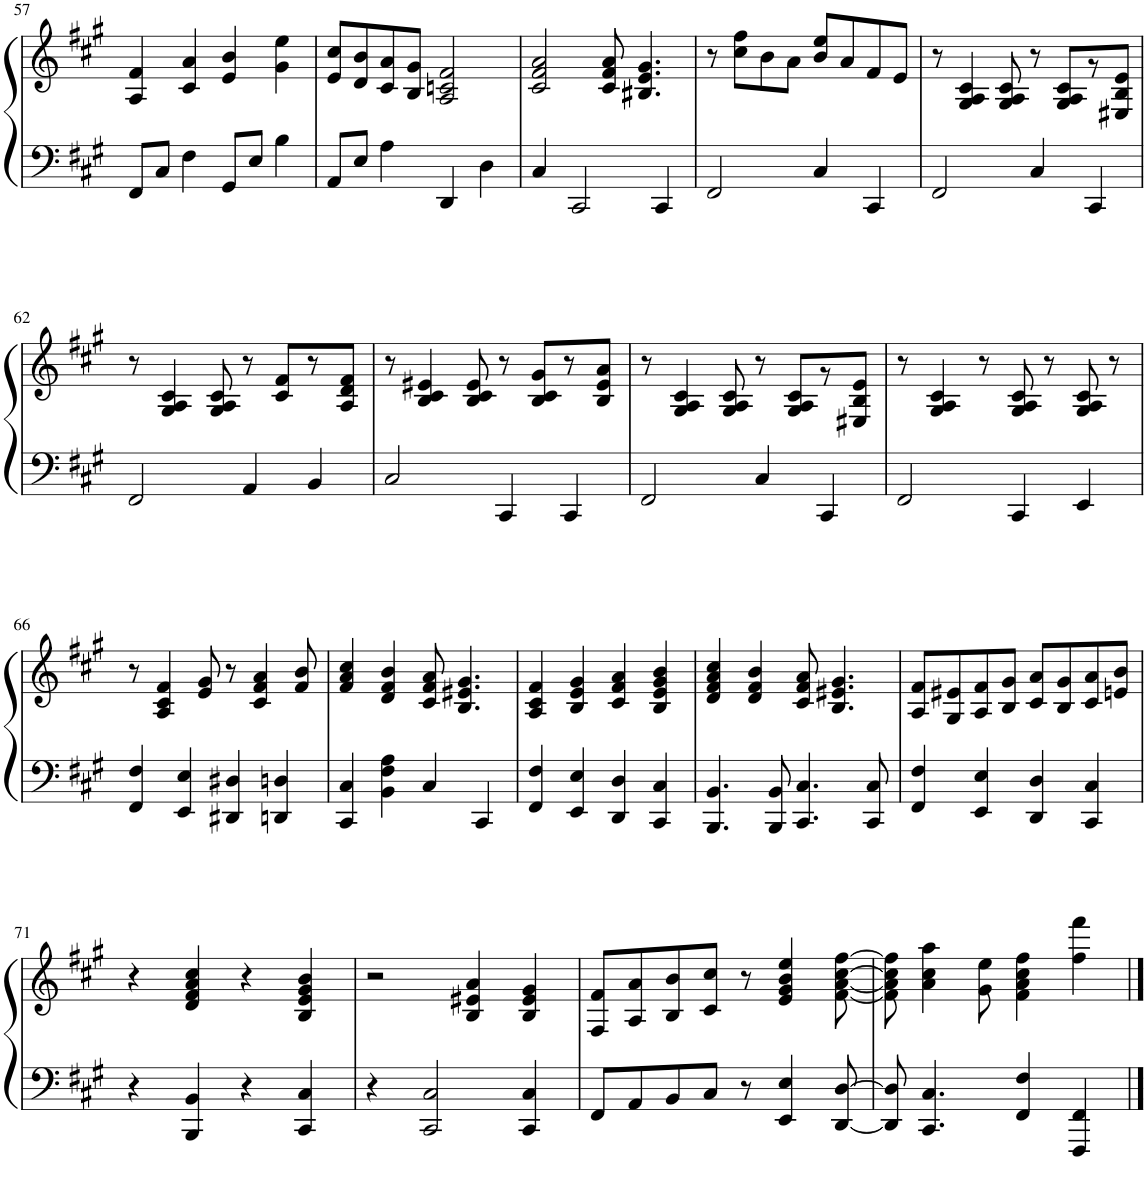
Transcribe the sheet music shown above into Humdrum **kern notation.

**kern	**kern
*part1	*part1
*staff2	*staff1
*I"Piano	*
*I'Pno	*
!!LO:PB:g=z
*clefF4	*clefG2
*k[f#c#g#]	*k[f#c#g#]
*M4/4	*M4/4
=57	=57
8FF#/L	4A/ 4f#/
8C#/J	.
4F#\	4c#/ 4a/
8GG#/L	4e/ 4b/
8E/J	.
4B\	4g#\ 4ee\
=58	=58
8AA/L	8e/ 8cc#/L
8E/J	8d/ 8b/
4A\	8c#/ 8a/
.	8B/ 8g#/J
4DD/	2A/ 2cn/ 2f#/
4D\	.
=59	=59
4C#/	2c#/ 2f#/ 2a/
2CC#/	.
.	8c#/ 8f#/ 8a/
.	4.B#X/ 4.e/ 4.g#/
4CC#/	.
=60	=60
2FF#/	8r
.	8cc#\ 8ff#\L
.	8b\
.	8a\J
4C#/	8b/ 8ee/L
.	8a/
4CC#/	8f#/
.	8e/J
=61	=61
2FF#/	8r
.	4G#/ 4A/ 4c#/
.	8G#/ 8A/ 8c#/
4C#/	8r
.	8G#/ 8A/ 8c#/L
4CC#/	8r
.	8E#X/ 8B/ 8e/J
!!LO:LB:g=z
=62	=62
2FF#/	8r
.	4G#/ 4A/ 4c#/
.	8G#/ 8A/ 8c#/
4AA/	8r
.	8c#/ 8f#/L
4BB/	8r
.	8A/ 8d/ 8f#/J
=63	=63
2C#/	8r
.	4B/ 4c#/ 4e#X/
.	8B/ 8c#/ 8e#/
4CC#/	8r
.	8B/ 8c#/ 8g#/L
4CC#/	8r
.	8B/ 8e#/ 8a/J
=64	=64
2FF#/	8r
.	4G#/ 4A/ 4c#/
.	8G#/ 8A/ 8c#/
4C#/	8r
.	8G#/ 8A/ 8c#/L
4CC#/	8r
.	8E#X/ 8B/ 8e/J
=65	=65
2FF#/	8r
.	4G#/ 4A/ 4c#/
.	8r
4CC#/	8G#/ 8A/ 8c#/
.	8r
4EE/	8G#/ 8A/ 8c#/
.	8r
!!LO:LB:g=z
=66	=66
4FF#/ 4F#/	8r
.	4A/ 4c#/ 4f#/
4EE/ 4E/	.
.	8e/ 8g#/
4DD#X/ 4D#X/	8r
.	4c#/ 4f#/ 4a/
4DDn/ 4Dn/	.
.	8f#/ 8b/
=67	=67
4CC#/ 4C#/	4f#/ 4a/ 4cc#/
4BB\ 4F#\ 4A\	4d/ 4f#/ 4b/
4C#/	8c#/ 8f#/ 8a/
.	4.B/ 4.e#X/ 4.g#/
4CC#/	.
=68	=68
4FF#/ 4F#/	4A/ 4c#/ 4f#/
4EE/ 4E/	4B/ 4e/ 4g#/
4DD/ 4D/	4c#/ 4f#/ 4a/
4CC#/ 4C#/	4B/ 4e/ 4g#/ 4b/
=69	=69
4.BBB/ 4.BB/	4d/ 4f#/ 4a/ 4cc#/
.	4d/ 4f#/ 4b/
8BBB/ 8BB/	.
4.CC#/ 4.C#/	8c#/ 8f#/ 8a/
.	4.B/ 4.e#X/ 4.g#/
8CC#/ 8C#/	.
=70	=70
4FF#/ 4F#/	8A/ 8f#/L
.	8G#/ 8e#X/
4EE/ 4E/	8A/ 8f#/
.	8B/ 8g#/J
4DD/ 4D/	8c#/ 8a/L
.	8B/ 8g#/
4CC#/ 4C#/	8c#/ 8a/
.	8en/ 8b/J
!!LO:LB:g=z
=71	=71
4r	4r
4BBB/ 4BB/	4d/ 4f#/ 4a/ 4cc#/
4r	4r
4CC#/ 4C#/	4B/ 4e/ 4g#/ 4b/
=72	=72
4r	2r
2CC#/ 2C#/	.
.	4B/ 4e#X/ 4a/
4CC#/ 4C#/	4B/ 4e#/ 4g#/
=73	=73
8FF#/L	8F#/ 8f#/L
8AA/	8A/ 8a/
8BB/	8B/ 8b/
8C#/J	8c#/ 8cc#/J
8r	8r
4EE/ 4E/	4e/ 4g#/ 4b/ 4ee/
[<8DD/ [>8D/	[<8f#\ [<8a\ [>8cc#\ [>8ff#\
=74	=74
8DD/] 8D/]	8f#\] 8a\] 8cc#\] 8ff#\]
4.CC#/ 4.C#/	4a\ 4cc#\ 4aa\
.	8g#\ 8ee\
4FF#/ 4F#/	4f#\ 4a\ 4cc#\ 4ff#\
4FFF#/ 4FF#/	4ff#\ 4fff#\
==	==
*-	*-
